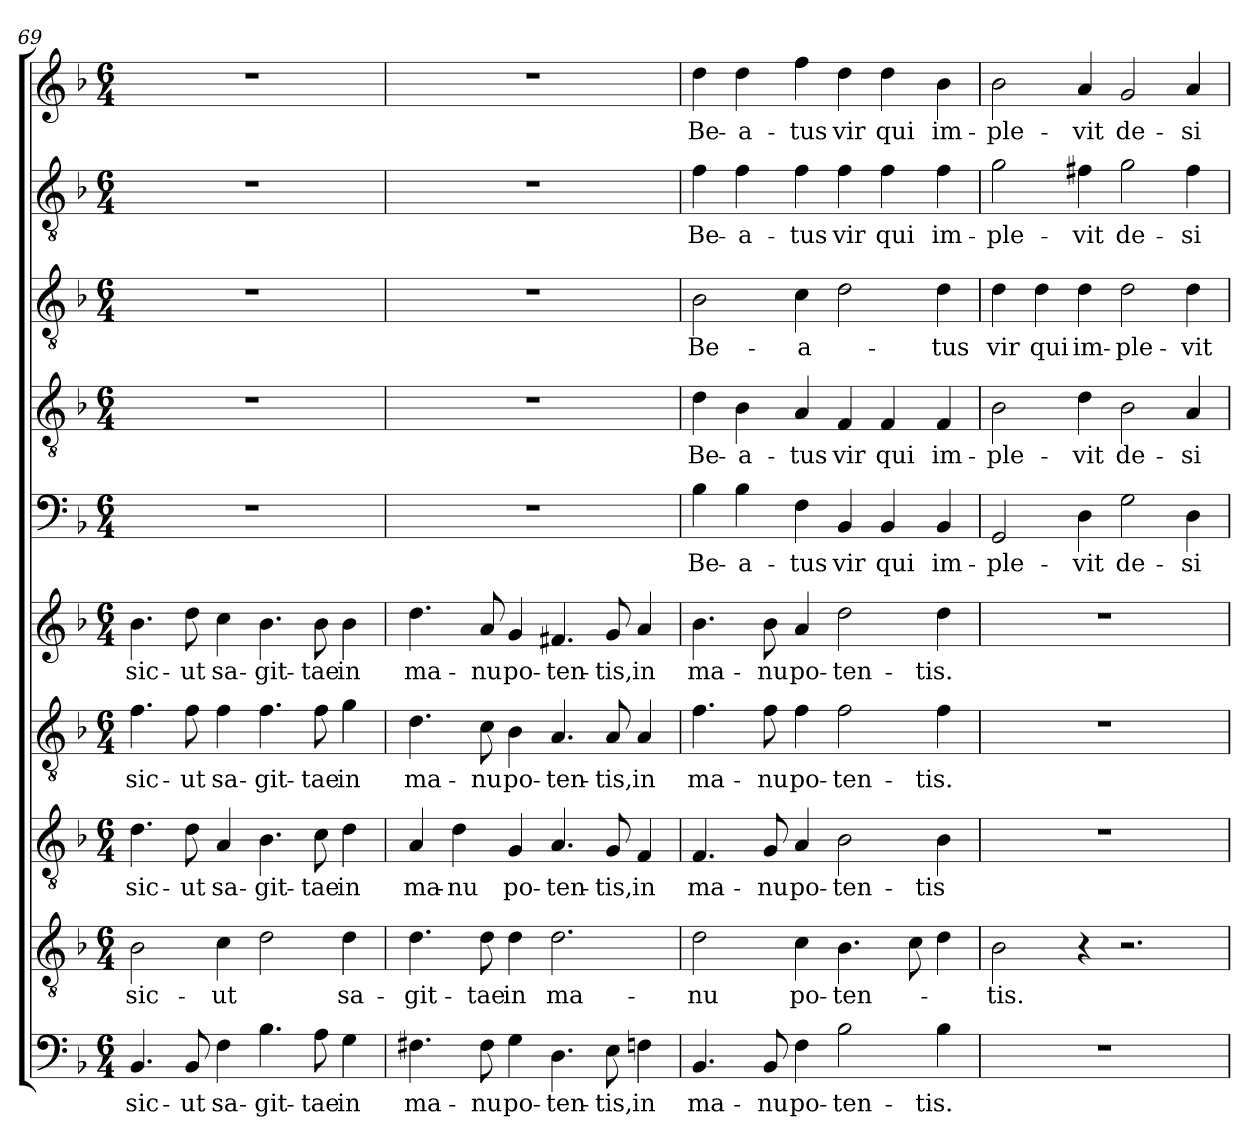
**kern	**text	**kern	**text	**kern	**text	**kern	**text	**kern	**text	**kern	**text	**kern	**text	**kern	**text	**kern	**text	**kern	**text
*part10	*part10	*part9	*part9	*part8	*part8	*part7	*part7	*part6	*part6	*part5	*part5	*part4	*part4	*part3	*part3	*part2	*part2	*part1	*part1
*staff10	*staff10	*staff9	*staff9	*staff8	*staff8	*staff7	*staff7	*staff6	*staff6	*staff5	*staff5	*staff4	*staff4	*staff3	*staff3	*staff2	*staff2	*staff1	*staff1
*clefF4	*	*clefGv2	*	*clefGv2	*	*clefGv2	*	*clefG2	*	*clefF4	*	*clefGv2	*	*clefGv2	*	*clefGv2	*	*clefG2	*
*k[b-]	*	*k[b-]	*	*k[b-]	*	*k[b-]	*	*k[b-]	*	*k[b-]	*	*k[b-]	*	*k[b-]	*	*k[b-]	*	*k[b-]	*
*F:	*	*F:	*	*F:	*	*F:	*	*F:	*	*F:	*	*F:	*	*F:	*	*F:	*	*F:	*
*M6/4	*	*M6/4	*	*M6/4	*	*M6/4	*	*M6/4	*	*M6/4	*	*M6/4	*	*M6/4	*	*M6/4	*	*M6/4	*
=69	=69	=69	=69	=69	=69	=69	=69	=69	=69	=69	=69	=69	=69	=69	=69	=69	=69	=69	=69
!	!LO:LY:b	!	!LO:LY:b	!	!LO:LY:b	!	!LO:LY:b	!	!LO:LY:b	!	!	!	!	!	!	!	!	!	!
4.BB-/	sic-	2B-\	sic-	4.d\	sic-	4.f\	sic-	4.b-\	sic-	1.r	.	1.r	.	1.r	.	1.r	.	1.r	.
!	!LO:LY:b	!	!	!	!LO:LY:b	!	!LO:LY:b	!	!LO:LY:b	!	!	!	!	!	!	!	!	!	!
8BB-/	-ut	.	.	8d\	-ut	8f\	-ut	8dd\	-ut	.	.	.	.	.	.	.	.	.	.
!	!LO:LY:b	!	!LO:LY:b	!	!LO:LY:b	!	!LO:LY:b	!	!LO:LY:b	!	!	!	!	!	!	!	!	!	!
4F\	sa-	4c\	-ut	4A/	sa-	4f\	sa-	4cc\	sa-	.	.	.	.	.	.	.	.	.	.
!	!LO:LY:b	!	!	!	!LO:LY:b	!	!LO:LY:b	!	!LO:LY:b	!	!	!	!	!	!	!	!	!	!
4.B-\	-git-	2d\	.	4.B-\	-git-	4.f\	-git-	4.b-\	-git-	.	.	.	.	.	.	.	.	.	.
!	!LO:LY:b	!	!	!	!LO:LY:b	!	!LO:LY:b	!	!LO:LY:b	!	!	!	!	!	!	!	!	!	!
8A\	-tae	.	.	8c\	-tae	8f\	-tae	8b-\	-tae	.	.	.	.	.	.	.	.	.	.
!	!LO:LY:b	!	!LO:LY:b	!	!LO:LY:b	!	!LO:LY:b	!	!LO:LY:b	!	!	!	!	!	!	!	!	!	!
4G\	in	4d\	sa-	4d\	in	4g\	in	4b-\	in	.	.	.	.	.	.	.	.	.	.
!!LO:LB:g=z
=70	=70	=70	=70	=70	=70	=70	=70	=70	=70	=70	=70	=70	=70	=70	=70	=70	=70	=70	=70
!	!LO:LY:b	!	!LO:LY:b	!	!LO:LY:b	!	!LO:LY:b	!	!LO:LY:b	!	!	!	!	!	!	!	!	!	!
4.F#X\	ma-	4.d\	-git-	4A/	ma-	4.d\	ma-	4.dd\	ma-	1.r	.	1.r	.	1.r	.	1.r	.	1.r	.
!	!	!	!	!	!LO:LY:b	!	!	!	!	!	!	!	!	!	!	!	!	!	!
.	.	.	.	4d\	-nu	.	.	.	.	.	.	.	.	.	.	.	.	.	.
!	!LO:LY:b	!	!LO:LY:b	!	!	!	!LO:LY:b	!	!LO:LY:b	!	!	!	!	!	!	!	!	!	!
8F#\	-nu	8d\	-tae	.	.	8c\	-nu	8a/	-nu	.	.	.	.	.	.	.	.	.	.
!	!LO:LY:b	!	!LO:LY:b	!	!LO:LY:b	!	!LO:LY:b	!	!LO:LY:b	!	!	!	!	!	!	!	!	!	!
4G\	po-	4d\	in	4G/	po-	4B-\	po-	4g/	po-	.	.	.	.	.	.	.	.	.	.
!	!LO:LY:b	!	!LO:LY:b	!	!LO:LY:b	!	!LO:LY:b	!	!LO:LY:b	!	!	!	!	!	!	!	!	!	!
4.D\	-ten-	2.d\	ma-	4.A/	-ten-	4.A/	-ten-	4.f#X/	-ten-	.	.	.	.	.	.	.	.	.	.
!	!LO:LY:b	!	!	!	!LO:LY:b	!	!LO:LY:b	!	!LO:LY:b	!	!	!	!	!	!	!	!	!	!
8E\	-tis,	.	.	8G/	-tis,	8A/	-tis,	8g/	-tis,	.	.	.	.	.	.	.	.	.	.
!	!LO:LY:b	!	!	!	!LO:LY:b	!	!LO:LY:b	!	!LO:LY:b	!	!	!	!	!	!	!	!	!	!
4Fn\	in	.	.	4F/	in	4A/	in	4a/	in	.	.	.	.	.	.	.	.	.	.
=71	=71	=71	=71	=71	=71	=71	=71	=71	=71	=71	=71	=71	=71	=71	=71	=71	=71	=71	=71
!	!LO:LY:b	!	!LO:LY:b	!	!LO:LY:b	!	!LO:LY:b	!	!LO:LY:b	!	!LO:LY:b	!	!LO:LY:b	!	!LO:LY:b	!	!LO:LY:b	!	!LO:LY:b
4.BB-/	ma-	2d\	-nu	4.F/	ma-	4.f\	ma-	4.b-\	ma-	4B-\	Be-	4d\	Be-	2B-\	Be-	4f\	Be-	4dd\	Be-
!	!	!	!	!	!	!	!	!	!	!	!LO:LY:b	!	!LO:LY:b	!	!	!	!LO:LY:b	!	!LO:LY:b
.	.	.	.	.	.	.	.	.	.	4B-\	-a-	4B-\	-a-	.	.	4f\	-a-	4dd\	-a-
!	!LO:LY:b	!	!	!	!LO:LY:b	!	!LO:LY:b	!	!LO:LY:b	!	!	!	!	!	!	!	!	!	!
8BB-/	-nu	.	.	8G/	-nu	8f\	-nu	8b-\	-nu	.	.	.	.	.	.	.	.	.	.
!	!LO:LY:b	!	!LO:LY:b	!	!LO:LY:b	!	!LO:LY:b	!	!LO:LY:b	!	!LO:LY:b	!	!LO:LY:b	!	!LO:LY:b	!	!LO:LY:b	!	!LO:LY:b
4F\	po-	4c\	po-	4A/	po-	4f\	po-	4a/	po-	4F\	-tus	4A/	-tus	4c\	-a-	4f\	-tus	4ff\	-tus
!	!LO:LY:b	!	!LO:LY:b	!	!LO:LY:b	!	!LO:LY:b	!	!LO:LY:b	!	!LO:LY:b	!	!LO:LY:b	!	!	!	!LO:LY:b	!	!LO:LY:b
2B-\	-ten-	4.B-\	-ten-	2B-\	-ten-	2f\	-ten-	2dd\	-ten-	4BB-/	vir	4F/	vir	2d\	.	4f\	vir	4dd\	vir
!	!	!	!	!	!	!	!	!	!	!	!LO:LY:b	!	!LO:LY:b	!	!	!	!LO:LY:b	!	!LO:LY:b
.	.	.	.	.	.	.	.	.	.	4BB-/	qui	4F/	qui	.	.	4f\	qui	4dd\	qui
.	.	8c\	.	.	.	.	.	.	.	.	.	.	.	.	.	.	.	.	.
!	!LO:LY:b	!	!	!	!LO:LY:b	!	!LO:LY:b	!	!LO:LY:b	!	!LO:LY:b	!	!LO:LY:b	!	!LO:LY:b	!	!LO:LY:b	!	!LO:LY:b
4B-\	-tis.	4d\	.	4B-\	-tis	4f\	-tis.	4dd\	-tis.	4BB-/	im-	4F/	im-	4d\	-tus	4f\	im-	4b-\	im-
=72	=72	=72	=72	=72	=72	=72	=72	=72	=72	=72	=72	=72	=72	=72	=72	=72	=72	=72	=72
!	!	!	!LO:LY:b	!	!	!	!	!	!	!	!LO:LY:b	!	!LO:LY:b	!	!LO:LY:b	!	!LO:LY:b	!	!LO:LY:b
1.r	.	2B-\	-tis.	1.r	.	1.r	.	1.r	.	2GG/	-ple-	2B-\	-ple-	4d\	vir	2g\	-ple-	2b-\	-ple-
!	!	!	!	!	!	!	!	!	!	!	!	!	!	!	!LO:LY:b	!	!	!	!
.	.	.	.	.	.	.	.	.	.	.	.	.	.	4d\	qui	.	.	.	.
!	!	!	!	!	!	!	!	!	!	!	!LO:LY:b	!	!LO:LY:b	!	!LO:LY:b	!	!LO:LY:b	!	!LO:LY:b
.	.	4r	.	.	.	.	.	.	.	4D\	-vit	4d\	-vit	4d\	im-	4f#X\	-vit	4a/	-vit
!	!	!	!	!	!	!	!	!	!	!	!LO:LY:b	!	!LO:LY:b	!	!LO:LY:b	!	!LO:LY:b	!	!LO:LY:b
.	.	2.r	.	.	.	.	.	.	.	2G\	de-	2B-\	de-	2d\	-ple-	2g\	de-	2g/	de-
!	!	!	!	!	!	!	!	!	!	!	!LO:LY:b	!	!LO:LY:b	!	!LO:LY:b	!	!LO:LY:b	!	!LO:LY:b
.	.	.	.	.	.	.	.	.	.	4D\	-si-	4A/	-si-	4d\	-vit	4f#\	-si-	4a/	-si-
=	=	=	=	=	=	=	=	=	=	=	=	=	=	=	=	=	=	=	=
*-	*-	*-	*-	*-	*-	*-	*-	*-	*-	*-	*-	*-	*-	*-	*-	*-	*-	*-	*-
